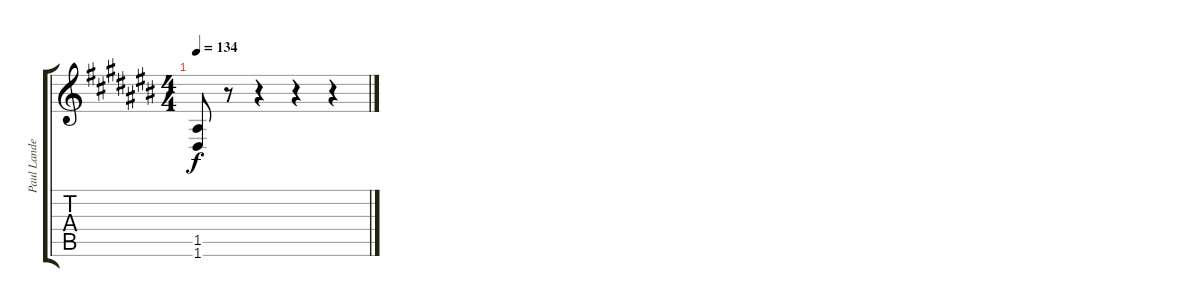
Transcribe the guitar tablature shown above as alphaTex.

\track ("Paul Landers - Guitar 2" "Paul Lande") {instrument distortionguitar}
\staff {score tabs}
\tuning (E4 B3 G3 D3 A2 D2) {hide}
\ts (4 4)
\tempo 134
\clef g2
\ks c#
(1.5 1.6).8{dy f} r.8 r.4 r.4 r.4
